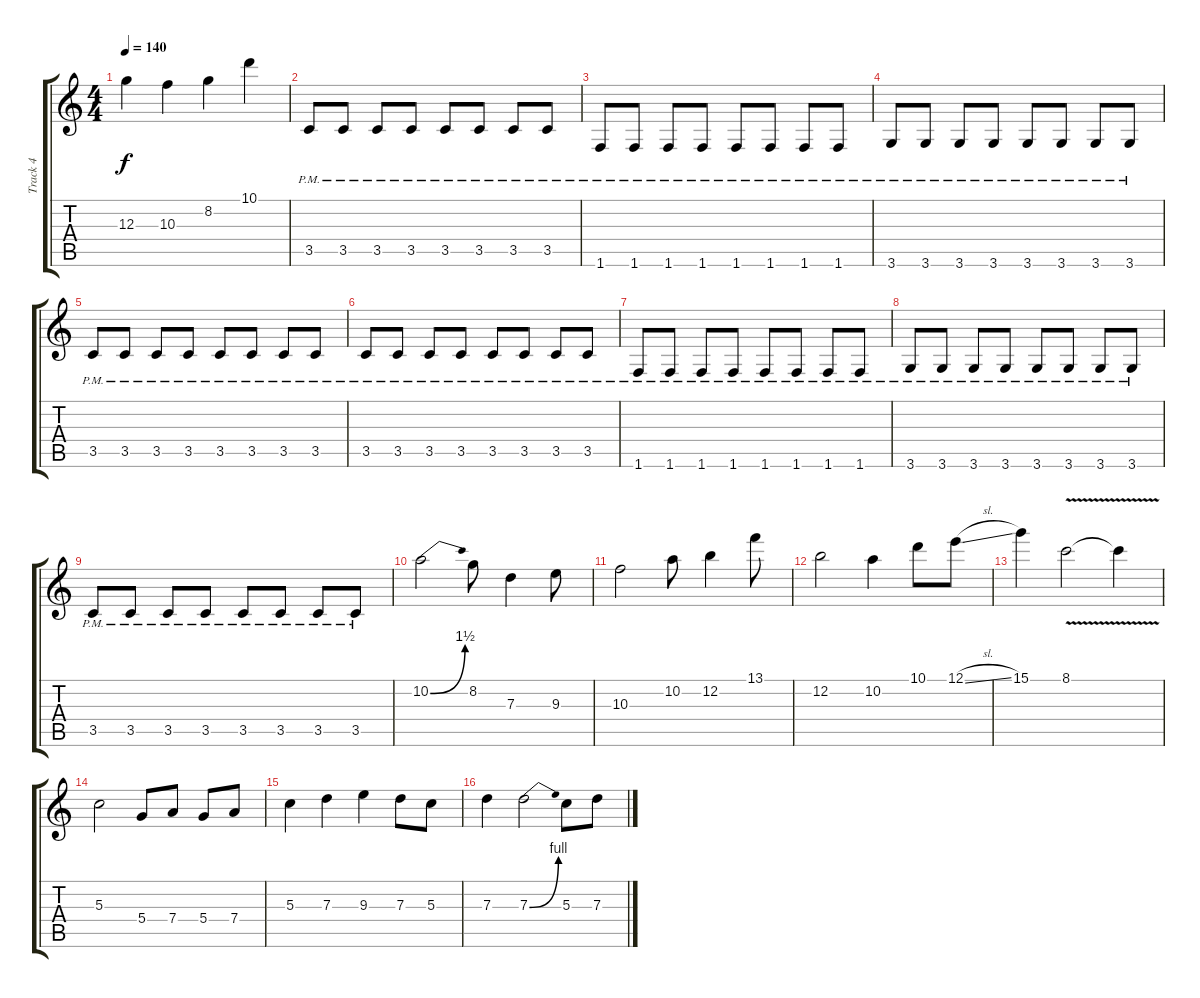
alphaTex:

\track ("Track 4" "Track 4") {instrument distortionguitar}
\staff {score tabs}
\tuning (E4 B3 G3 D3 A2 E2) {hide}
\ts (4 4)
\tempo 140
\clef g2
\ks c
12.3.4{dy f} 10.3.4 8.2.4 10.1.4 |
3.5{pm}.8 3.5{pm}.8 3.5{pm}.8 3.5{pm}.8 3.5{pm}.8 3.5{pm}.8 3.5{pm}.8 3.5{pm}.8 |
1.6{pm}.8 1.6{pm}.8 1.6{pm}.8 1.6{pm}.8 1.6{pm}.8 1.6{pm}.8 1.6{pm}.8 1.6{pm}.8 |
3.6{pm}.8 3.6{pm}.8 3.6{pm}.8 3.6{pm}.8 3.6{pm}.8 3.6{pm}.8 3.6{pm}.8 3.6{pm}.8 |
3.5{pm}.8 3.5{pm}.8 3.5{pm}.8 3.5{pm}.8 3.5{pm}.8 3.5{pm}.8 3.5{pm}.8 3.5{pm}.8 |
3.5{pm}.8 3.5{pm}.8 3.5{pm}.8 3.5{pm}.8 3.5{pm}.8 3.5{pm}.8 3.5{pm}.8 3.5{pm}.8 |
1.6{pm}.8 1.6{pm}.8 1.6{pm}.8 1.6{pm}.8 1.6{pm}.8 1.6{pm}.8 1.6{pm}.8 1.6{pm}.8 |
3.6{pm}.8 3.6{pm}.8 3.6{pm}.8 3.6{pm}.8 3.6{pm}.8 3.6{pm}.8 3.6{pm}.8 3.6{pm}.8 |
3.5{pm}.8 3.5{pm}.8 3.5{pm}.8 3.5{pm}.8 3.5{pm}.8 3.5{pm}.8 3.5{pm}.8 3.5{pm}.8 |
10.2{be (bend 0 0 60 6)}.2 8.2.8 7.3.4 9.3.8 |
10.3.2 10.2.8 12.2.4 13.1.8 |
12.2.2 10.2.4 10.1.8 12.1{sl}.8 |
15.1.4 8.1{v}.2 8.1{t}.4 |
5.3.2 5.4.8 7.4.8 5.4.8 7.4.8 |
5.3.4 7.3.4 9.3.4 7.3.8 5.3.8 |
7.3.4 7.3{be (bend 0 0 60 4)}.2 5.3.8 7.3.8
